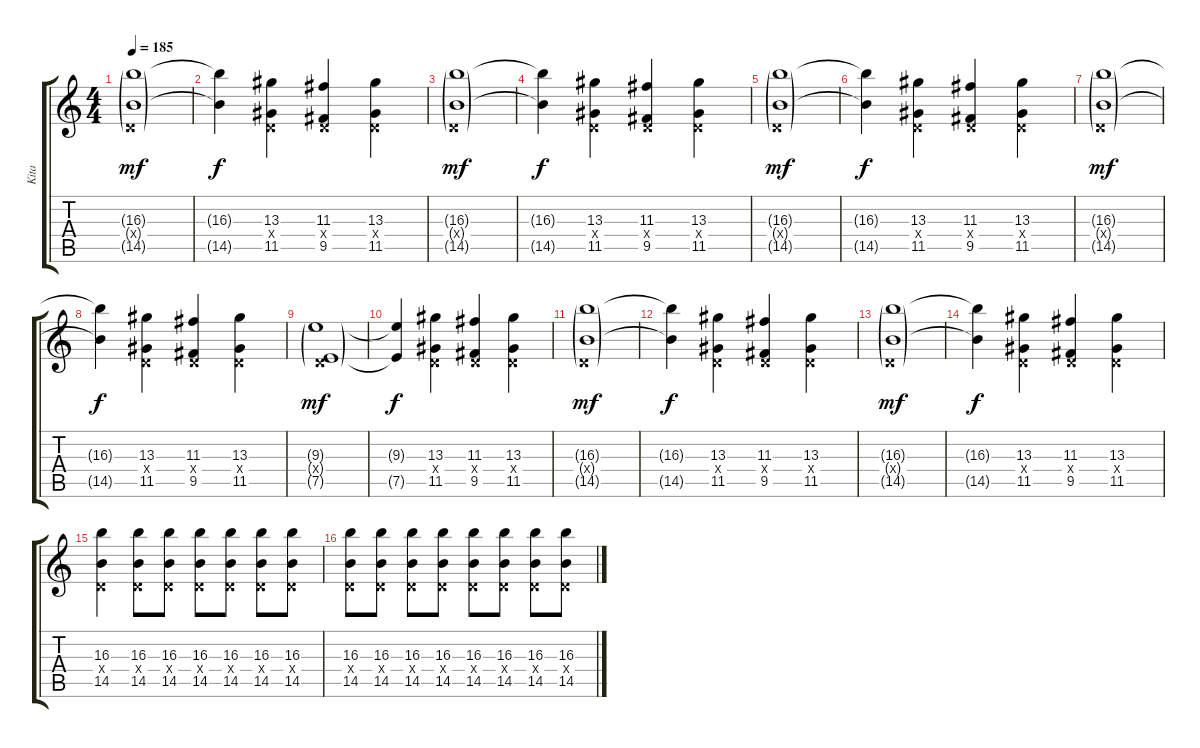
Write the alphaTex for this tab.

\track ("Kita" "Kita") {instrument overdrivenguitar}
\staff {score tabs}
\tuning (E4 B3 G3 D3 A2 E2) {hide}
\ts (4 4)
\tempo 185
\clef g2
\ks c
(16.3{g} 0.4{g x} 14.5{g}).1{dy mf} |
(16.3{t} 14.5{t}).4{dy f} (13.3 0.4{x} 11.5).4 (11.3 0.4{x} 9.5).4 (13.3 0.4{x} 11.5).4 |
(16.3{g} 0.4{g x} 14.5{g}).1{dy mf} |
(16.3{t} 14.5{t}).4{dy f} (13.3 0.4{x} 11.5).4 (11.3 0.4{x} 9.5).4 (13.3 0.4{x} 11.5).4 |
(16.3{g} 0.4{g x} 14.5{g}).1{dy mf} |
(16.3{t} 14.5{t}).4{dy f} (13.3 0.4{x} 11.5).4 (11.3 0.4{x} 9.5).4 (13.3 0.4{x} 11.5).4 |
(16.3{g} 0.4{g x} 14.5{g}).1{dy mf} |
(16.3{t} 14.5{t}).4{dy f} (13.3 0.4{x} 11.5).4 (11.3 0.4{x} 9.5).4 (13.3 0.4{x} 11.5).4 |
(9.3{g} 0.4{g x} 7.5{g}).1{dy mf} |
(9.3{t} 7.5{t}).4{dy f} (13.3 0.4{x} 11.5).4 (11.3 0.4{x} 9.5).4 (13.3 0.4{x} 11.5).4 |
(16.3{g} 0.4{g x} 14.5{g}).1{dy mf} |
(16.3{t} 14.5{t}).4{dy f} (13.3 0.4{x} 11.5).4 (11.3 0.4{x} 9.5).4 (13.3 0.4{x} 11.5).4 |
(16.3{g} 0.4{g x} 14.5{g}).1{dy mf} |
(16.3{t} 14.5{t}).4{dy f} (13.3 0.4{x} 11.5).4 (11.3 0.4{x} 9.5).4 (13.3 0.4{x} 11.5).4 |
(16.3 0.4{x} 14.5).4 (16.3 0.4{x} 14.5).8 (16.3 0.4{x} 14.5).8 (16.3 0.4{x} 14.5).8 (16.3 0.4{x} 14.5).8 (16.3 0.4{x} 14.5).8 (16.3 0.4{x} 14.5).8 |
(16.3 0.4{x} 14.5).8 (16.3 0.4{x} 14.5).8 (16.3 0.4{x} 14.5).8 (16.3 0.4{x} 14.5).8 (16.3 0.4{x} 14.5).8 (16.3 0.4{x} 14.5).8 (16.3 0.4{x} 14.5).8 (16.3 0.4{x} 14.5).8
